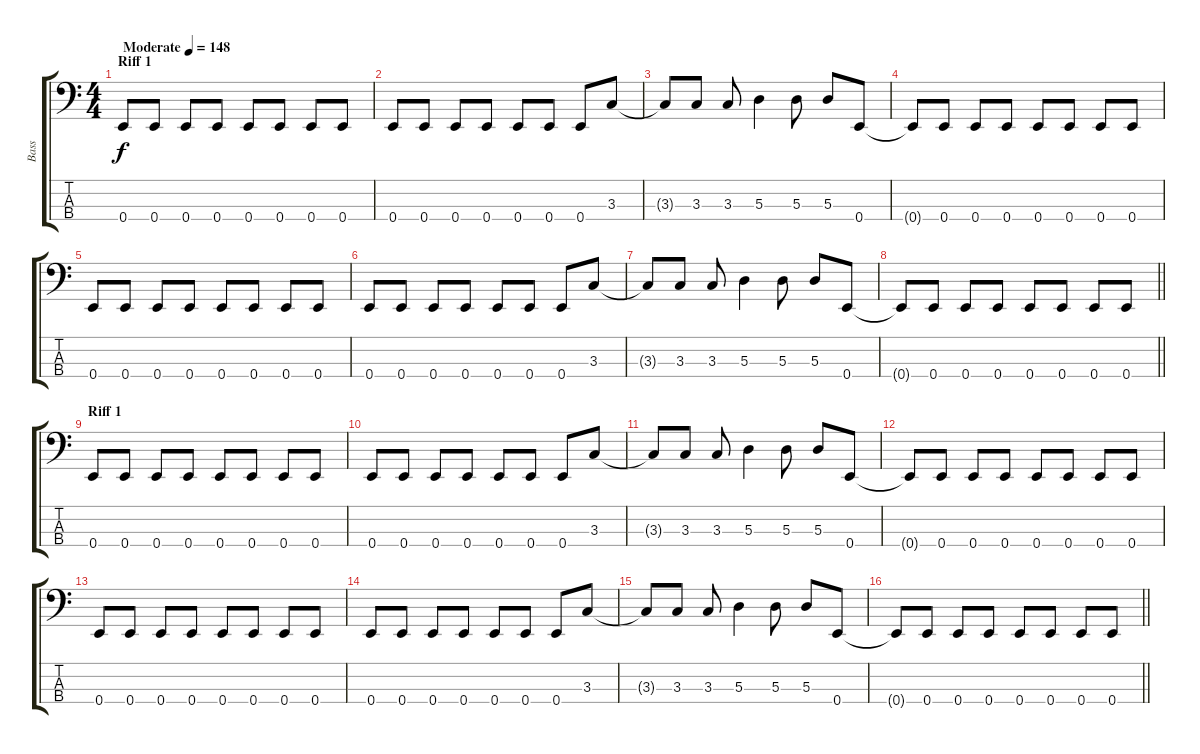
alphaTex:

\track ("Bass" "Bass") {instrument electricbasspick}
\staff {score tabs}
\tuning (G2 D2 A1 E1) {hide}
\ts (4 4)
\section ("" "Riff 1")
\tempo (148 "Moderate")
\clef f4
\ks c
0.4.8{dy f instrument electricbasspick} 0.4.8 0.4.8 0.4.8 0.4.8 0.4.8 0.4.8 0.4.8 |
0.4.8 0.4.8 0.4.8 0.4.8 0.4.8 0.4.8 0.4.8 3.3.8 |
3.3{t}.8 3.3.8 3.3.8 5.3.4 5.3.8 5.3.8 0.4.8 |
0.4{t}.8 0.4.8 0.4.8 0.4.8 0.4.8 0.4.8 0.4.8 0.4.8 |
0.4.8 0.4.8 0.4.8 0.4.8 0.4.8 0.4.8 0.4.8 0.4.8 |
0.4.8 0.4.8 0.4.8 0.4.8 0.4.8 0.4.8 0.4.8 3.3.8 |
3.3{t}.8 3.3.8 3.3.8 5.3.4 5.3.8 5.3.8 0.4.8 |
\barLineRight lightlight
0.4{t}.8 0.4.8 0.4.8 0.4.8 0.4.8 0.4.8 0.4.8 0.4.8 |
\section ("" "Riff 1")
0.4.8 0.4.8 0.4.8 0.4.8 0.4.8 0.4.8 0.4.8 0.4.8 |
0.4.8 0.4.8 0.4.8 0.4.8 0.4.8 0.4.8 0.4.8 3.3.8 |
3.3{t}.8 3.3.8 3.3.8 5.3.4 5.3.8 5.3.8 0.4.8 |
0.4{t}.8 0.4.8 0.4.8 0.4.8 0.4.8 0.4.8 0.4.8 0.4.8 |
0.4.8 0.4.8 0.4.8 0.4.8 0.4.8 0.4.8 0.4.8 0.4.8 |
0.4.8 0.4.8 0.4.8 0.4.8 0.4.8 0.4.8 0.4.8 3.3.8 |
3.3{t}.8 3.3.8 3.3.8 5.3.4 5.3.8 5.3.8 0.4.8 |
\barLineRight lightlight
0.4{t}.8 0.4.8 0.4.8 0.4.8 0.4.8 0.4.8 0.4.8 0.4.8
